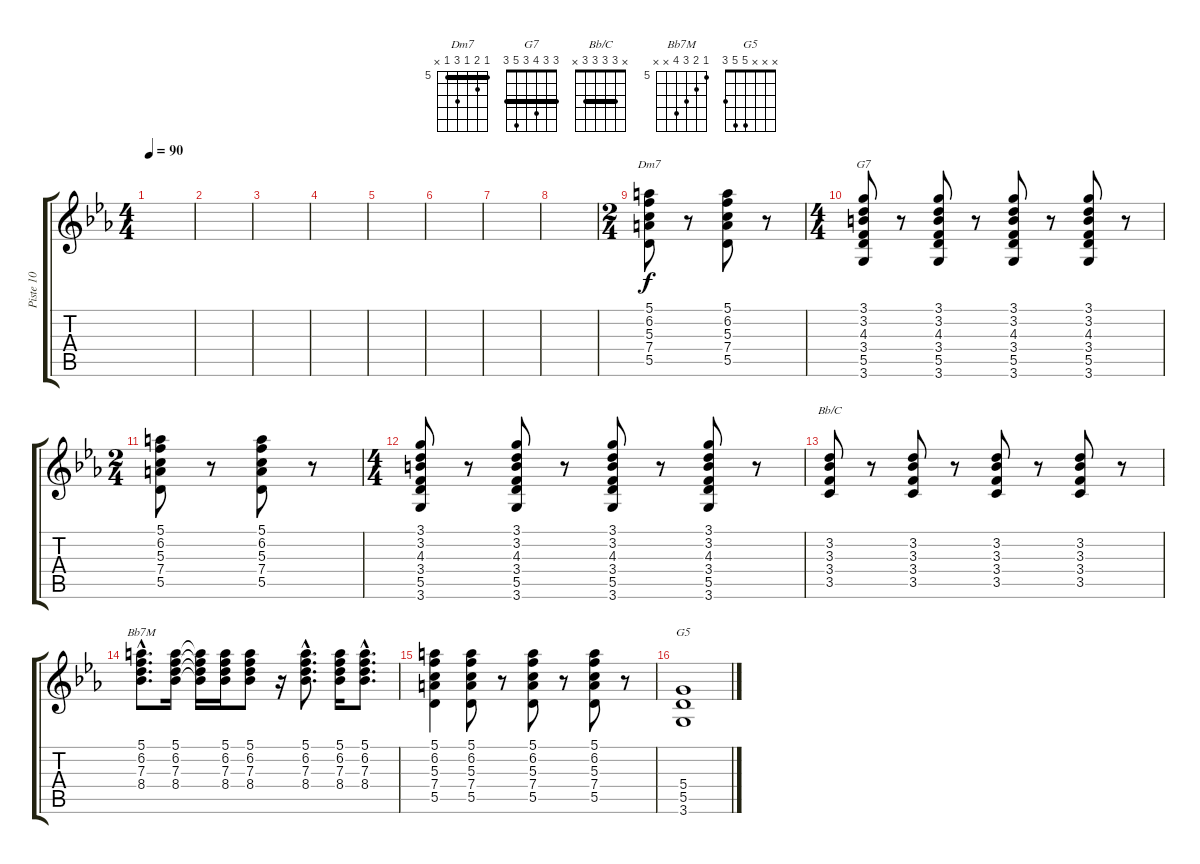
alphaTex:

\track ("Piste 10" "Piste 10") {instrument electricguitarjazz}
\staff {score tabs}
\tuning (E4 B3 G3 D3 A2 E2) {hide}
\chord ("Dm7" 5 6 5 7 5 x) {firstfret 5 barre 5}
\chord ("G7" 3 3 4 3 5 3) {barre 3}
\chord ("Bb/C" x 3 3 3 3 x) {barre 3}
\chord ("Bb7M" 5 6 7 8 x x) {firstfret 5}
\chord ("G5" x x x 5 5 3)
\ts (4 4)
\tempo 90
\clef g2
\ks eb
|
|
|
|
|
|
|
|
\ts (2 4)
(5.1 6.2 5.3 7.4 5.5).8{ch "Dm7"} r.8 (5.1 6.2 5.3 7.4 5.5).8 r.8 |
\ts (4 4)
(3.1 3.2 4.3 3.4 5.5 3.6).8{ch "G7"} r.8 (3.1 3.2 4.3 3.4 5.5 3.6).8 r.8 (3.1 3.2 4.3 3.4 5.5 3.6).8 r.8 (3.1 3.2 4.3 3.4 5.5 3.6).8 r.8 |
\ts (2 4)
(5.1 6.2 5.3 7.4 5.5).8 r.8 (5.1 6.2 5.3 7.4 5.5).8 r.8 |
\ts (4 4)
(3.1 3.2 4.3 3.4 5.5 3.6).8 r.8 (3.1 3.2 4.3 3.4 5.5 3.6).8 r.8 (3.1 3.2 4.3 3.4 5.5 3.6).8 r.8 (3.1 3.2 4.3 3.4 5.5 3.6).8 r.8 |
(3.2 3.3 3.4 3.5).8{ch "Bb/C"} r.8 (3.2 3.3 3.4 3.5).8 r.8 (3.2 3.3 3.4 3.5).8 r.8 (3.2 3.3 3.4 3.5).8 r.8 |
(5.1{hac} 6.2{hac} 7.3{hac} 8.4{hac}).8{d ch "Bb7M"} (5.1 6.2 7.3 8.4).16 (5.1{t} 6.2{t} 7.3{t} 8.4{t}).16 (5.1 6.2 7.3 8.4).16 (5.1 6.2 7.3 8.4).8 r.16 (5.1{hac} 6.2{hac} 7.3{hac} 8.4{hac}).8{d} (5.1 6.2 7.3 8.4).16 (5.1{hac} 6.2{hac} 7.3{hac} 8.4{hac}).8{d} |
(5.1 6.2 5.3 7.4 5.5).4 (5.1 6.2 5.3 7.4 5.5).8 r.8 (5.1 6.2 5.3 7.4 5.5).8 r.8 (5.1 6.2 5.3 7.4 5.5).8 r.8 |
(5.4 5.5 3.6).1{ch "G5"}
